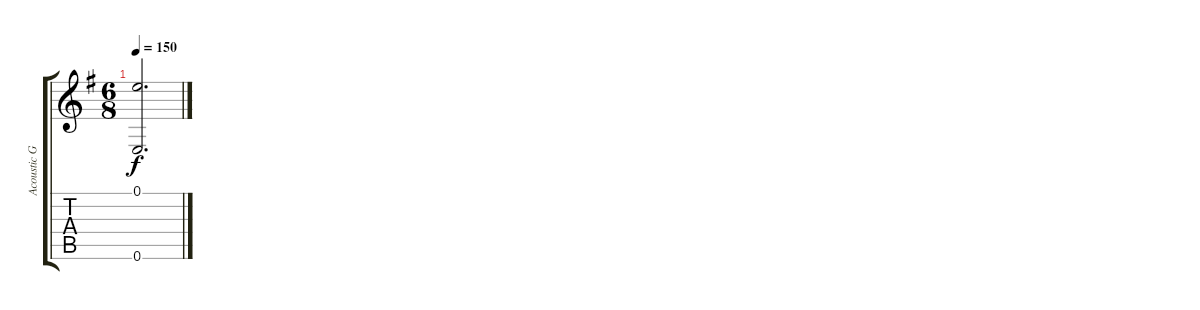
\track ("Acoustic Guitar" "Acoustic G") {instrument acousticguitarnylon}
\staff {score tabs}
\tuning (E4 B3 G3 D3 A2 E2) {hide}
\ts (6 8)
\tempo 150
\clef g2
\ks eminor
(0.1 0.6).2{d dy f}
